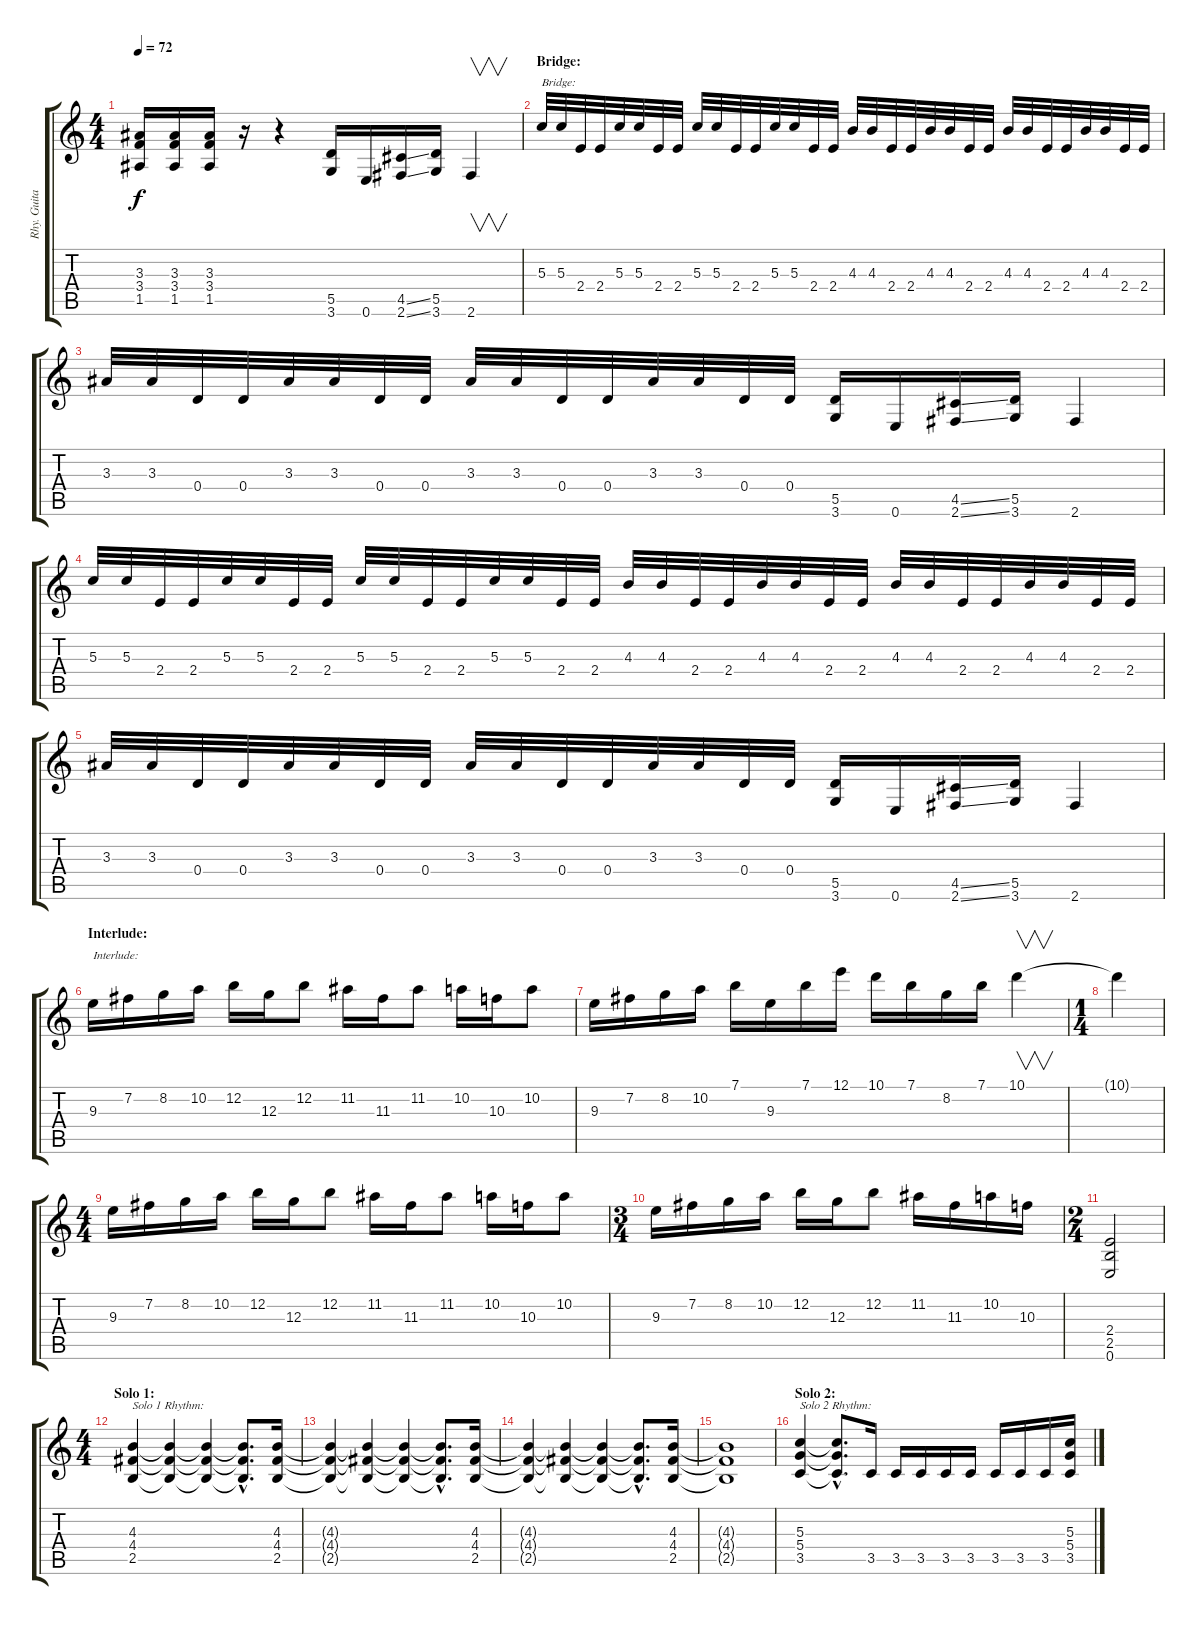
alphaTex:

\track ("Rhy. Guitar 2" "Rhy. Guita") {instrument distortionguitar}
\staff {score tabs}
\tuning (E4 B3 G3 D3 A2 E2) {hide}
\ts (4 4)
\tempo 72
\clef g2
\ks c
(3.3 3.4 1.5).16{dy f} (3.3 3.4 1.5).16 (3.3 3.4 1.5).16 r.16 r.4 (5.5 3.6).16 0.6.16 (4.5{ss} 2.6{ss}).16 (5.5 3.6).16 2.6.4{v} |
\section ("" "Bridge:")
5.3.32{txt "Bridge:"} 5.3.32 2.4.32 2.4.32 5.3.32 5.3.32 2.4.32 2.4.32 5.3.32 5.3.32 2.4.32 2.4.32 5.3.32 5.3.32 2.4.32 2.4.32 4.3.32 4.3.32 2.4.32 2.4.32 4.3.32 4.3.32 2.4.32 2.4.32 4.3.32 4.3.32 2.4.32 2.4.32 4.3.32 4.3.32 2.4.32 2.4.32 |
3.3.32 3.3.32 0.4.32 0.4.32 3.3.32 3.3.32 0.4.32 0.4.32 3.3.32 3.3.32 0.4.32 0.4.32 3.3.32 3.3.32 0.4.32 0.4.32 (5.5 3.6).16 0.6.16 (4.5{ss} 2.6{ss}).16 (5.5 3.6).16 2.6.4 |
5.3.32 5.3.32 2.4.32 2.4.32 5.3.32 5.3.32 2.4.32 2.4.32 5.3.32 5.3.32 2.4.32 2.4.32 5.3.32 5.3.32 2.4.32 2.4.32 4.3.32 4.3.32 2.4.32 2.4.32 4.3.32 4.3.32 2.4.32 2.4.32 4.3.32 4.3.32 2.4.32 2.4.32 4.3.32 4.3.32 2.4.32 2.4.32 |
3.3.32 3.3.32 0.4.32 0.4.32 3.3.32 3.3.32 0.4.32 0.4.32 3.3.32 3.3.32 0.4.32 0.4.32 3.3.32 3.3.32 0.4.32 0.4.32 (5.5 3.6).16 0.6.16 (4.5{ss} 2.6{ss}).16 (5.5 3.6).16 2.6.4 |
\section ("" "Interlude:")
9.3.16{txt "Interlude:"} 7.2.16 8.2.16 10.2.16 12.2.16 12.3.16 12.2.8 11.2.16 11.3.16 11.2.8 10.2.16 10.3.16 10.2.8 |
9.3.16 7.2.16 8.2.16 10.2.16 7.1.16 9.3.16 7.1.16 12.1.16 10.1.16 7.1.16 8.2.16 7.1.16 10.1.4{v} |
\ts (1 4)
10.1{t}.4 |
\ts (4 4)
9.3.16 7.2.16 8.2.16 10.2.16 12.2.16 12.3.16 12.2.8 11.2.16 11.3.16 11.2.8 10.2.16 10.3.16 10.2.8 |
\ts (3 4)
9.3.16 7.2.16 8.2.16 10.2.16 12.2.16 12.3.16 12.2.8 11.2.16 11.3.16 10.2.16 10.3.16 |
\ts (2 4)
(2.4 2.5 0.6).2 |
\ts (4 4)
\section ("" "Solo 1:")
(4.3 4.4 2.5).4{txt "Solo 1 Rhythm:"} (4.3{t} 4.4{t} 2.5{t}).4 (4.3{t} 4.4{t} 2.5{t}).4 (4.3{hac t} 4.4{hac t} 2.5{hac t}).8{d} (4.3 4.4 2.5).16 |
(4.3{t} 4.4{t} 2.5{t}).4 (4.3{t} 4.4{t} 2.5{t}).4 (4.3{t} 4.4{t} 2.5{t}).4 (4.3{hac t} 4.4{hac t} 2.5{hac t}).8{d} (4.3 4.4 2.5).16 |
(4.3{t} 4.4{t} 2.5{t}).4 (4.3{t} 4.4{t} 2.5{t}).4 (4.3{t} 4.4{t} 2.5{t}).4 (4.3{hac t} 4.4{hac t} 2.5{hac t}).8{d} (4.3 4.4 2.5).16 |
(4.3{t} 4.4{t} 2.5{t}).1 |
\section ("" "Solo 2:")
(5.3 5.4 3.5).4{txt "Solo 2 Rhythm:"} (5.3{hac t} 5.4{hac t} 3.5{hac t}).8{d} 3.5.16 3.5.16 3.5.16 3.5.16 3.5.16 3.5.16 3.5.16 3.5.16 (5.3 5.4 3.5).16
